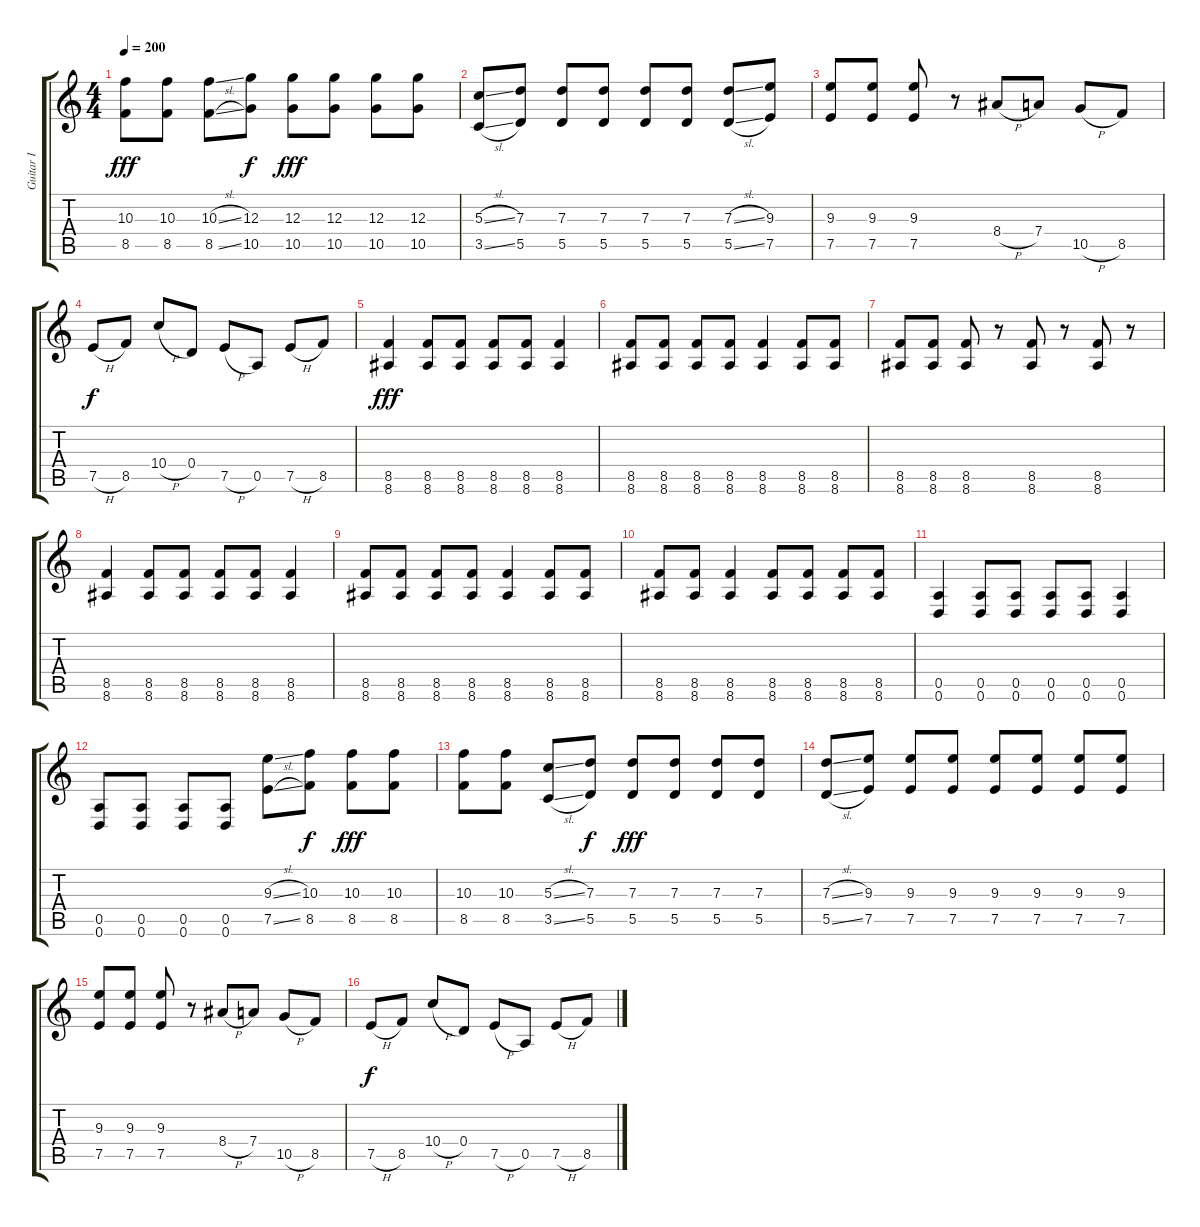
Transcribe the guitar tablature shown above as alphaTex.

\track ("Guitar I" "Guitar I") {instrument distortionguitar}
\staff {score tabs}
\tuning (E4 B3 G3 D3 A2 D2) {hide}
\ts (4 4)
\tempo 200
\clef g2
\ks c
(10.3 8.5).8{dy fff} (10.3 8.5).8 (10.3{sl} 8.5{sl}).8 (12.3 10.5).8{dy f} (12.3 10.5).8{dy fff} (12.3 10.5).8 (12.3 10.5).8 (12.3 10.5).8 |
(5.3{sl} 3.5{sl}).8 (7.3 5.5).8 (7.3 5.5).8 (7.3 5.5).8 (7.3 5.5).8 (7.3 5.5).8 (7.3{sl} 5.5{sl}).8 (9.3 7.5).8 |
(9.3 7.5).8 (9.3 7.5).8 (9.3 7.5).8 r.8 8.4{h}.8 7.4.8 10.5{h}.8 8.5.8 |
7.5{h}.8{dy f} 8.5.8 10.4{h}.8 0.4.8 7.5{h}.8 0.5.8 7.5{h}.8 8.5.8 |
(8.5 8.6).4{dy fff} (8.5 8.6).8 (8.5 8.6).8 (8.5 8.6).8 (8.5 8.6).8 (8.5 8.6).4 |
(8.5 8.6).8 (8.5 8.6).8 (8.5 8.6).8 (8.5 8.6).8 (8.5 8.6).4 (8.5 8.6).8 (8.5 8.6).8 |
(8.5 8.6).8 (8.5 8.6).8 (8.5 8.6).8 r.8 (8.5 8.6).8 r.8 (8.5 8.6).8 r.8 |
(8.5 8.6).4 (8.5 8.6).8 (8.5 8.6).8 (8.5 8.6).8 (8.5 8.6).8 (8.5 8.6).4 |
(8.5 8.6).8 (8.5 8.6).8 (8.5 8.6).8 (8.5 8.6).8 (8.5 8.6).4 (8.5 8.6).8 (8.5 8.6).8 |
(8.5 8.6).8 (8.5 8.6).8 (8.5 8.6).4 (8.5 8.6).8 (8.5 8.6).8 (8.5 8.6).8 (8.5 8.6).8 |
(0.5 0.6).4 (0.5 0.6).8 (0.5 0.6).8 (0.5 0.6).8 (0.5 0.6).8 (0.5 0.6).4 |
(0.5 0.6).8 (0.5 0.6).8 (0.5 0.6).8 (0.5 0.6).8 (9.3{sl} 7.5{sl}).8 (10.3 8.5).8{dy f} (10.3 8.5).8{dy fff} (10.3 8.5).8 |
(10.3 8.5).8 (10.3 8.5).8 (5.3{sl} 3.5{sl}).8 (7.3 5.5).8{dy f} (7.3 5.5).8{dy fff} (7.3 5.5).8 (7.3 5.5).8 (7.3 5.5).8 |
(7.3{sl} 5.5{sl}).8 (9.3 7.5).8 (9.3 7.5).8 (9.3 7.5).8 (9.3 7.5).8 (9.3 7.5).8 (9.3 7.5).8 (9.3 7.5).8 |
(9.3 7.5).8 (9.3 7.5).8 (9.3 7.5).8 r.8 8.4{h}.8 7.4.8 10.5{h}.8 8.5.8 |
7.5{h}.8{dy f} 8.5.8 10.4{h}.8 0.4.8 7.5{h}.8 0.5.8 7.5{h}.8 8.5.8
